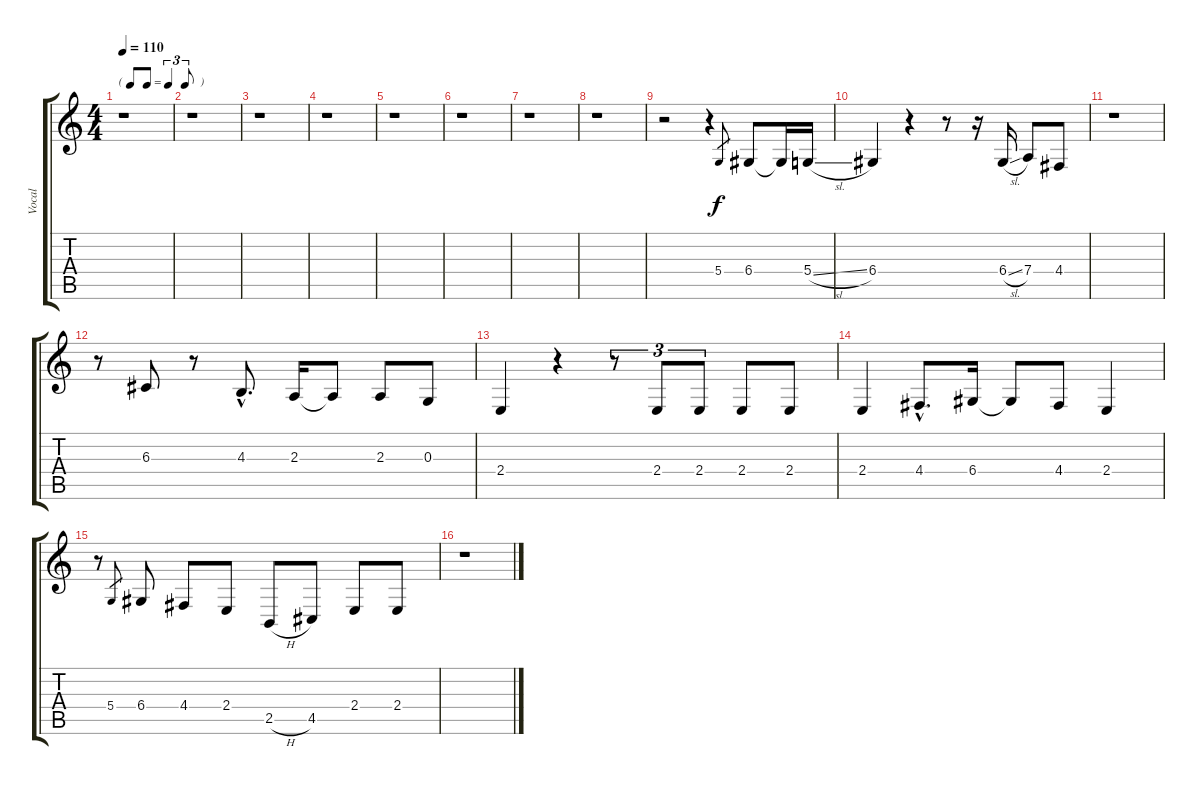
\track ("Vocal" "Vocal") {instrument voiceoohs}
\staff {score tabs}
\tuning (E4 B3 G3 D3 A2 E2) {hide}
\ts (4 4)
\tf triplet8th
\tempo 110
\clef g2
\ks c
r.1{dy f} |
r.1 |
r.1 |
r.1 |
r.1 |
r.1 |
r.1 |
r.1 |
r.2 r.4 5.4.8{gr} 6.4.8 6.4{t}.16 5.4{sl}.16 |
6.4.4 r.4 r.8 r.16 6.4{sl}.16 7.4.8 4.4.8 |
r.1 |
r.8 6.3.8 r.8 4.3{hac}.8{d} 2.3.16 2.3{t}.8 2.3.8 0.3.8 |
2.4.4 r.4 r.8{tu (3 2)} 2.4.8{tu (3 2)} 2.4.8{tu (3 2)} 2.4.8 2.4.8 |
2.4.4 4.4{hac}.8{d} 6.4.16 6.4{t}.8 4.4.8 2.4.4 |
r.8 5.4.8{gr} 6.4.8 4.4.8 2.4.8 2.5{h}.8 4.5.8 2.4.8 2.4.8 |
r.1
